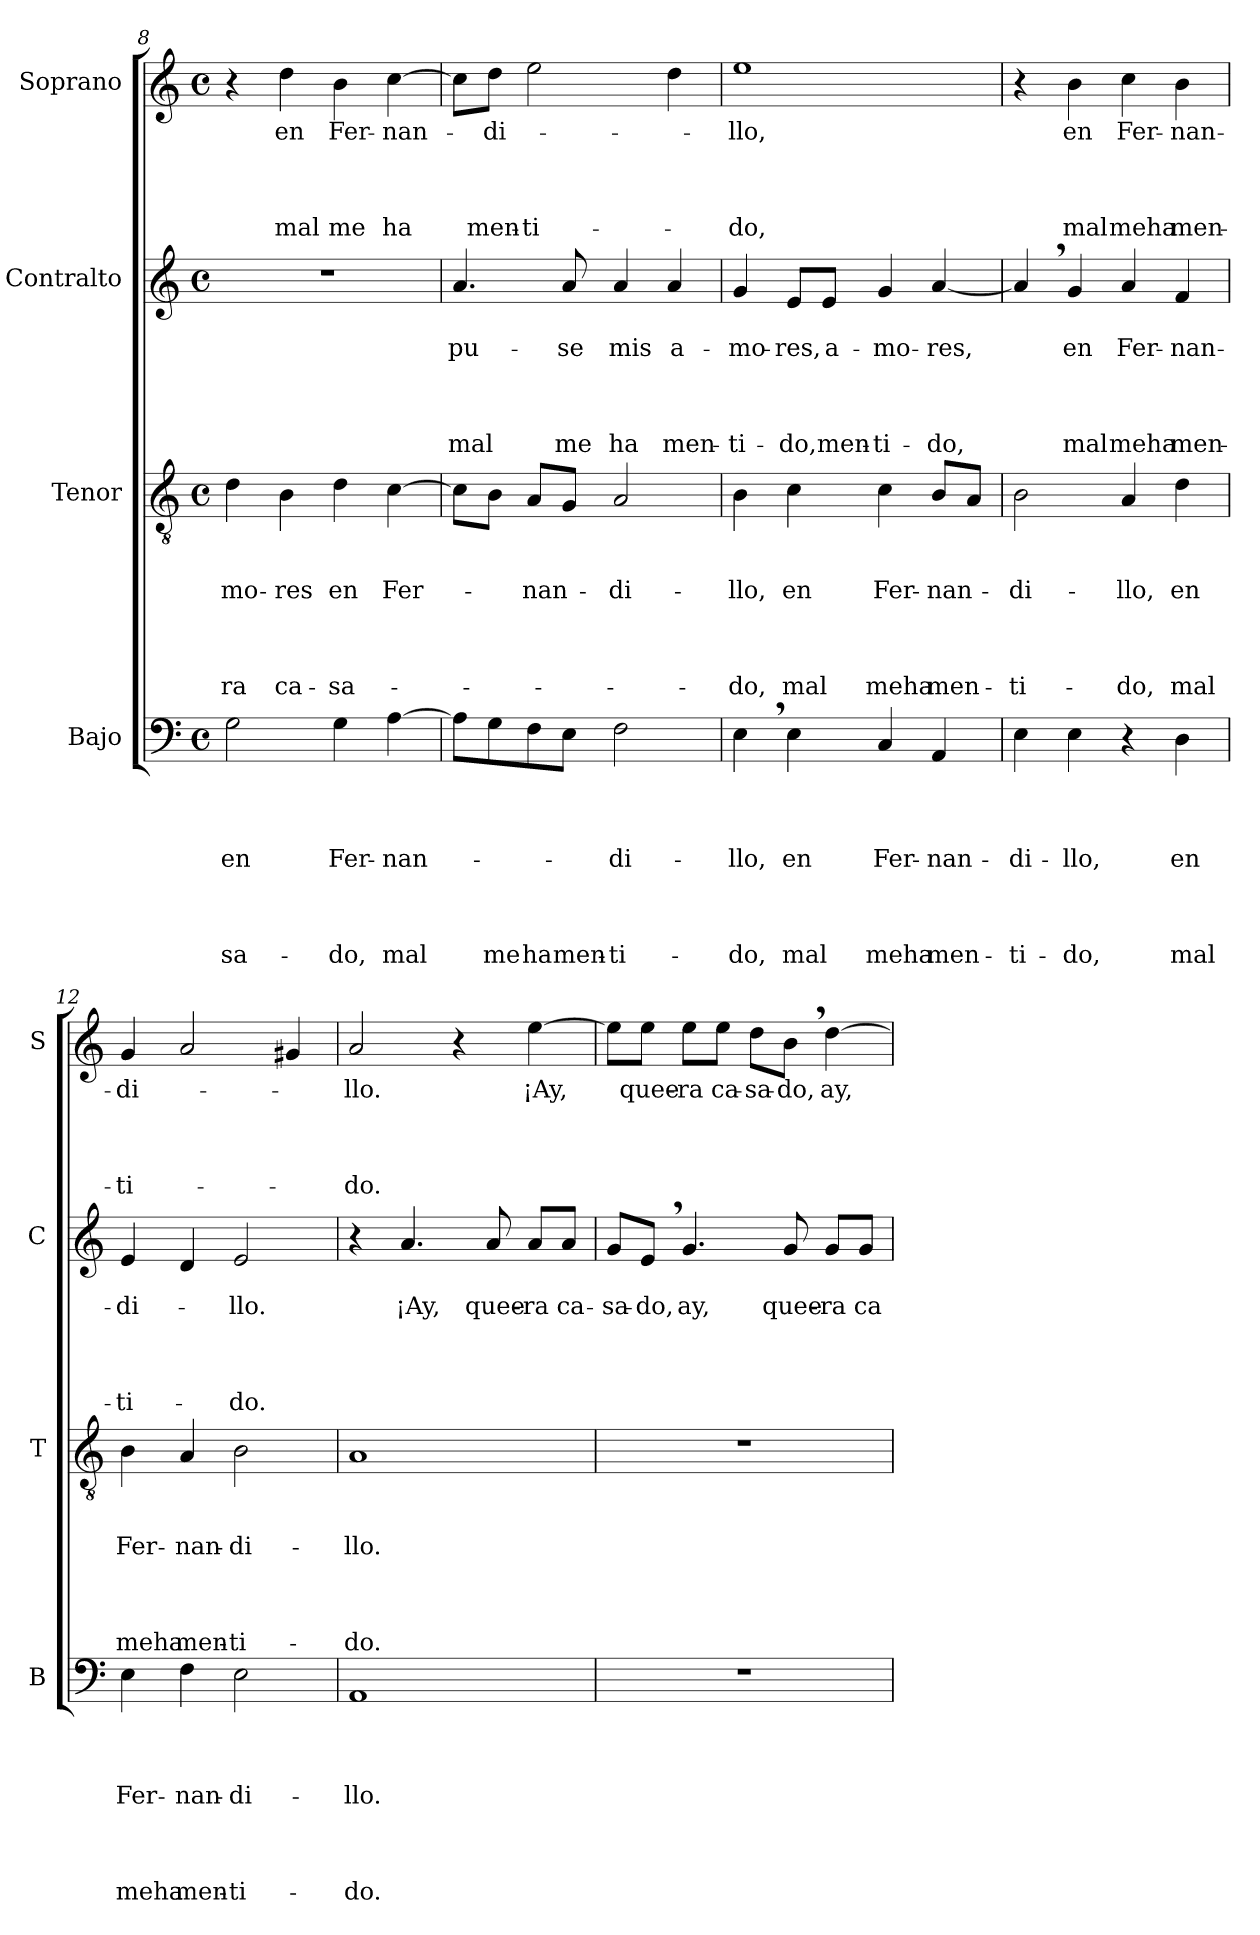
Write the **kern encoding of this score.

**kern	**text	**text	**text	**text	**text	**text	**text	**text	**kern	**text	**text	**text	**text	**text	**text	**text	**kern	**text	**text	**text	**text	**text	**text	**kern	**text	**text	**text	**text	**text
*part4	*part4	*part4	*part4	*part4	*part4	*part4	*part4	*part4	*part3	*part3	*part3	*part3	*part3	*part3	*part3	*part3	*part2	*part2	*part2	*part2	*part2	*part2	*part2	*part1	*part1	*part1	*part1	*part1	*part1
*staff4	*staff4	*staff4	*staff4	*staff4	*staff4	*staff4	*staff4	*staff4	*staff3	*staff3	*staff3	*staff3	*staff3	*staff3	*staff3	*staff3	*staff2	*staff2	*staff2	*staff2	*staff2	*staff2	*staff2	*staff1	*staff1	*staff1	*staff1	*staff1	*staff1
*I"Bajo	*	*	*	*	*	*	*	*	*I"Tenor	*	*	*	*	*	*	*	*I"Contralto	*	*	*	*	*	*	*I"Soprano	*	*	*	*	*
*I'B	*	*	*	*	*	*	*	*	*I'T	*	*	*	*	*	*	*	*I'C	*	*	*	*	*	*	*I'S	*	*	*	*	*
*clefF4	*	*	*	*	*	*	*	*	*clefGv2	*	*	*	*	*	*	*	*clefG2	*	*	*	*	*	*	*clefG2	*	*	*	*	*
*k[]	*	*	*	*	*	*	*	*	*k[]	*	*	*	*	*	*	*	*k[]	*	*	*	*	*	*	*k[]	*	*	*	*	*
*C:	*	*	*	*	*	*	*	*	*C:	*	*	*	*	*	*	*	*C:	*	*	*	*	*	*	*C:	*	*	*	*	*
*M4/4	*	*	*	*	*	*	*	*	*M4/4	*	*	*	*	*	*	*	*M4/4	*	*	*	*	*	*	*M4/4	*	*	*	*	*
*met(c)	*	*	*	*	*	*	*	*	*met(c)	*	*	*	*	*	*	*	*met(c)	*	*	*	*	*	*	*met(c)	*	*	*	*	*
=8	=8	=8	=8	=8	=8	=8	=8	=8	=8	=8	=8	=8	=8	=8	=8	=8	=8	=8	=8	=8	=8	=8	=8	=8	=8	=8	=8	=8	=8
2G\	.	.	.	en	.	.	.	-sa-	4d\	.	.	-mo-	.	.	.	-ra	1r	.	.	.	.	.	.	4r	.	.	.	.	.
.	.	.	.	.	.	.	.	.	4B\	.	.	-res	.	.	.	ca-	.	.	.	.	.	.	.	4dd\	en	.	.	.	mal
4G\	.	.	.	Fer-	.	.	.	-do,	4d\	.	.	en	.	.	.	-sa-	.	.	.	.	.	.	.	4b\	Fer-	.	.	.	me
[4A\	.	.	.	-nan-	.	.	.	mal	[4c\	.	.	Fer-	.	.	.	.	.	.	.	.	.	.	.	[4cc\	-nan-	.	.	.	ha
!!LO:LB:g=z
=9	=9	=9	=9	=9	=9	=9	=9	=9	=9	=9	=9	=9	=9	=9	=9	=9	=9	=9	=9	=9	=9	=9	=9	=9	=9	=9	=9	=9	=9
8A\L]	.	.	.	.	.	.	.	.	8c\L]	.	.	.	.	.	.	.	4.a/	.	pu-	.	.	.	mal	8cc\L]	.	.	.	.	.
8G\	.	.	.	.	.	.	.	me	8B\J	.	.	.	.	.	.	.	.	.	.	.	.	.	.	8dd\J	-di-	.	.	.	men-
8F\	.	.	.	.	.	.	.	ha	8A/L	.	.	-nan-	.	.	.	.	.	.	.	.	.	.	.	2ee\	.	.	.	.	-ti-
8E\J	.	.	.	.	.	.	.	men-	8G/J	.	.	.	.	.	.	.	8a/	.	-se	.	.	.	me	.	.	.	.	.	.
2F\	.	.	.	-di-	.	.	.	-ti-	2A/	.	.	-di-	.	.	.	.	4a/	.	mis	.	.	.	ha	.	.	.	.	.	.
.	.	.	.	.	.	.	.	.	.	.	.	.	.	.	.	.	4a/	.	a-	.	.	.	men-	4dd\	.	.	.	.	.
=10	=10	=10	=10	=10	=10	=10	=10	=10	=10	=10	=10	=10	=10	=10	=10	=10	=10	=10	=10	=10	=10	=10	=10	=10	=10	=10	=10	=10	=10
4E,>\	.	.	.	-llo,	.	.	.	-do,	4B\	.	.	-llo,	.	.	.	-do,	4g/	.	-mo-	.	.	.	-ti-	1ee	-llo,	.	.	.	-do,
4E\	.	.	.	en	.	.	.	mal	4c\	.	.	en	.	.	.	mal	8e/L	.	-res,	.	.	.	-do,	.	.	.	.	.	.
.	.	.	.	.	.	.	.	.	.	.	.	.	.	.	.	.	8e/J	.	a-	.	.	.	men-	.	.	.	.	.	.
4C/	.	.	.	Fer-	.	.	.	meha	4c\	.	.	Fer-	.	.	.	meha	4g/	.	-mo-	.	.	.	-ti-	.	.	.	.	.	.
4AA/	.	.	.	-nan-	.	.	.	men-	8B/L	.	.	-nan-	.	.	.	men-	[4a/	.	-res,	.	.	.	-do,	.	.	.	.	.	.
.	.	.	.	.	.	.	.	.	8A/J	.	.	.	.	.	.	.	.	.	.	.	.	.	.	.	.	.	.	.	.
=11	=11	=11	=11	=11	=11	=11	=11	=11	=11	=11	=11	=11	=11	=11	=11	=11	=11	=11	=11	=11	=11	=11	=11	=11	=11	=11	=11	=11	=11
4E\	.	.	.	-di-	.	.	.	-ti-	2B\	.	.	-di-	.	.	.	-ti-	4a,>/]	.	.	.	.	.	.	4r	.	.	.	.	.
4E\	.	.	.	-llo,	.	.	.	-do,	.	.	.	.	.	.	.	.	4g/	.	en	.	.	.	mal	4b\	en	.	.	.	mal
4r	.	.	.	.	.	.	.	.	4A/	.	.	-llo,	.	.	.	-do,	4a/	.	Fer-	.	.	.	meha	4cc\	Fer-	.	.	.	meha
4D\	.	.	.	en	.	.	.	mal	4d\	.	.	en	.	.	.	mal	4f/	.	-nan-	.	.	.	men-	4b\	-nan-	.	.	.	men-
=12	=12	=12	=12	=12	=12	=12	=12	=12	=12	=12	=12	=12	=12	=12	=12	=12	=12	=12	=12	=12	=12	=12	=12	=12	=12	=12	=12	=12	=12
4E\	.	.	.	Fer-	.	.	.	meha	4B\	.	.	Fer-	.	.	.	meha	4e/	.	-di-	.	.	.	-ti-	4g/	-di-	.	.	.	-ti-
4F\	.	.	.	-nan-	.	.	.	men-	4A/	.	.	-nan-	.	.	.	men-	4d/	.	.	.	.	.	.	2a/	.	.	.	.	.
2E\	.	.	.	-di-	.	.	.	-ti-	2B\	.	.	-di-	.	.	.	-ti-	2e/	.	-llo.	.	.	.	-do.	.	.	.	.	.	.
.	.	.	.	.	.	.	.	.	.	.	.	.	.	.	.	.	.	.	.	.	.	.	.	4g#X/	.	.	.	.	.
!!LO:PB:g=z
=13	=13	=13	=13	=13	=13	=13	=13	=13	=13	=13	=13	=13	=13	=13	=13	=13	=13	=13	=13	=13	=13	=13	=13	=13	=13	=13	=13	=13	=13
1AA	.	.	.	-llo.	.	.	.	-do.	1A	.	.	-llo.	.	.	.	-do.	4r	.	.	.	.	.	.	2a/	-llo.	.	.	.	-do.
.	.	.	.	.	.	.	.	.	.	.	.	.	.	.	.	.	4.a/	.	¡Ay,	.	.	.	.	.	.	.	.	.	.
.	.	.	.	.	.	.	.	.	.	.	.	.	.	.	.	.	.	.	.	.	.	.	.	4r	.	.	.	.	.
.	.	.	.	.	.	.	.	.	.	.	.	.	.	.	.	.	8a/	.	quee-	.	.	.	.	.	.	.	.	.	.
.	.	.	.	.	.	.	.	.	.	.	.	.	.	.	.	.	8a/L	.	-ra	.	.	.	.	[4ee\	¡Ay,	.	.	.	.
.	.	.	.	.	.	.	.	.	.	.	.	.	.	.	.	.	8a/J	.	ca-	.	.	.	.	.	.	.	.	.	.
=14	=14	=14	=14	=14	=14	=14	=14	=14	=14	=14	=14	=14	=14	=14	=14	=14	=14	=14	=14	=14	=14	=14	=14	=14	=14	=14	=14	=14	=14
1r	.	.	.	.	.	.	.	.	1r	.	.	.	.	.	.	.	8g/L	.	-sa-	.	.	.	.	8ee\L]	.	.	.	.	.
.	.	.	.	.	.	.	.	.	.	.	.	.	.	.	.	.	8e,>/J	.	-do,	.	.	.	.	8ee\J	quee-	.	.	.	.
.	.	.	.	.	.	.	.	.	.	.	.	.	.	.	.	.	4.g/	.	ay,	.	.	.	.	8ee\L	-ra	.	.	.	.
.	.	.	.	.	.	.	.	.	.	.	.	.	.	.	.	.	.	.	.	.	.	.	.	8ee\J	ca-	.	.	.	.
.	.	.	.	.	.	.	.	.	.	.	.	.	.	.	.	.	.	.	.	.	.	.	.	8dd\L	-sa-	.	.	.	.
.	.	.	.	.	.	.	.	.	.	.	.	.	.	.	.	.	8g/	.	quee-	.	.	.	.	8b,>\J	-do,	.	.	.	.
.	.	.	.	.	.	.	.	.	.	.	.	.	.	.	.	.	8g/L	.	-ra	.	.	.	.	[4dd\	ay,	.	.	.	.
.	.	.	.	.	.	.	.	.	.	.	.	.	.	.	.	.	8g/J	.	ca-	.	.	.	.	.	.	.	.	.	.
=	=	=	=	=	=	=	=	=	=	=	=	=	=	=	=	=	=	=	=	=	=	=	=	=	=	=	=	=	=
*-	*-	*-	*-	*-	*-	*-	*-	*-	*-	*-	*-	*-	*-	*-	*-	*-	*-	*-	*-	*-	*-	*-	*-	*-	*-	*-	*-	*-	*-
